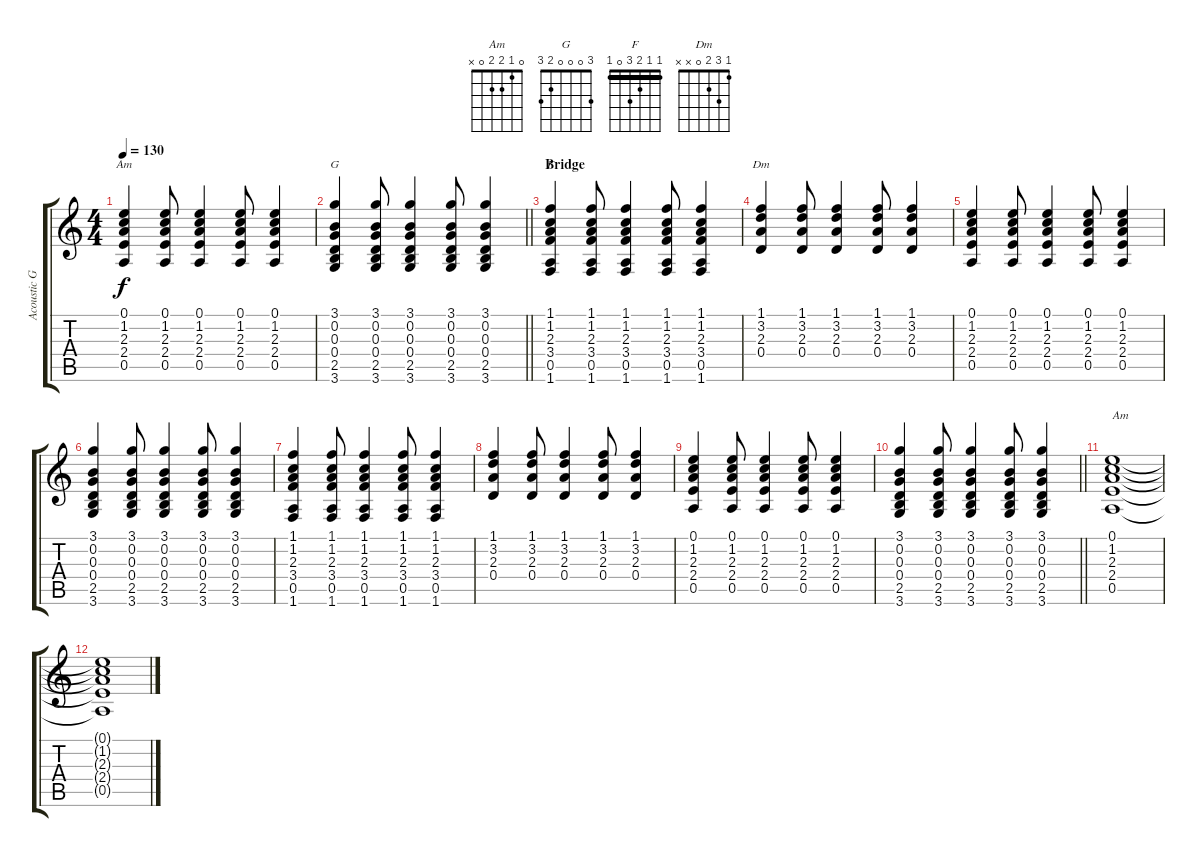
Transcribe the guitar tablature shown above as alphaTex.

\track ("Acoustic Guitar" "Acoustic G") {instrument acousticguitarsteel}
\staff {score tabs}
\tuning (E4 B3 G3 D3 A2 E2) {hide}
\chord ("Am" 0 1 2 2 0 x)
\chord ("G" 3 0 0 0 2 3)
\chord ("F" 1 1 2 3 0 1) {barre 1}
\chord ("Dm" 1 3 2 0 x x)
\ts (4 4)
\tempo 130
\clef g2
\ks c
(0.1 1.2 2.3 2.4 0.5).4{ch "Am" dy f} (0.1 1.2 2.3 2.4 0.5).8 (0.1 1.2 2.3 2.4 0.5).4 (0.1 1.2 2.3 2.4 0.5).8 (0.1 1.2 2.3 2.4 0.5).4 |
\barLineRight lightlight
(3.1 0.2 0.3 0.4 2.5 3.6).4{ch "G"} (3.1 0.2 0.3 0.4 2.5 3.6).8 (3.1 0.2 0.3 0.4 2.5 3.6).4 (3.1 0.2 0.3 0.4 2.5 3.6).8 (3.1 0.2 0.3 0.4 2.5 3.6).4 |
\section ("" "Bridge")
(1.1 1.2 2.3 3.4 0.5 1.6).4{ch "F"} (1.1 1.2 2.3 3.4 0.5 1.6).8 (1.1 1.2 2.3 3.4 0.5 1.6).4 (1.1 1.2 2.3 3.4 0.5 1.6).8 (1.1 1.2 2.3 3.4 0.5 1.6).4 |
(1.1 3.2 2.3 0.4).4{ch "Dm"} (1.1 3.2 2.3 0.4).8 (1.1 3.2 2.3 0.4).4 (1.1 3.2 2.3 0.4).8 (1.1 3.2 2.3 0.4).4 |
(0.1 1.2 2.3 2.4 0.5).4 (0.1 1.2 2.3 2.4 0.5).8 (0.1 1.2 2.3 2.4 0.5).4 (0.1 1.2 2.3 2.4 0.5).8 (0.1 1.2 2.3 2.4 0.5).4 |
(3.1 0.2 0.3 0.4 2.5 3.6).4 (3.1 0.2 0.3 0.4 2.5 3.6).8 (3.1 0.2 0.3 0.4 2.5 3.6).4 (3.1 0.2 0.3 0.4 2.5 3.6).8 (3.1 0.2 0.3 0.4 2.5 3.6).4 |
(1.1 1.2 2.3 3.4 0.5 1.6).4 (1.1 1.2 2.3 3.4 0.5 1.6).8 (1.1 1.2 2.3 3.4 0.5 1.6).4 (1.1 1.2 2.3 3.4 0.5 1.6).8 (1.1 1.2 2.3 3.4 0.5 1.6).4 |
(1.1 3.2 2.3 0.4).4 (1.1 3.2 2.3 0.4).8 (1.1 3.2 2.3 0.4).4 (1.1 3.2 2.3 0.4).8 (1.1 3.2 2.3 0.4).4 |
(0.1 1.2 2.3 2.4 0.5).4 (0.1 1.2 2.3 2.4 0.5).8 (0.1 1.2 2.3 2.4 0.5).4 (0.1 1.2 2.3 2.4 0.5).8 (0.1 1.2 2.3 2.4 0.5).4 |
\barLineRight lightlight
(3.1 0.2 0.3 0.4 2.5 3.6).4 (3.1 0.2 0.3 0.4 2.5 3.6).8 (3.1 0.2 0.3 0.4 2.5 3.6).4 (3.1 0.2 0.3 0.4 2.5 3.6).8 (3.1 0.2 0.3 0.4 2.5 3.6).4 |
(0.1 1.2 2.3 2.4 0.5).1{txt "Am"} |
(0.1{t} 1.2{t} 2.3{t} 2.4{t} 0.5{t}).1
